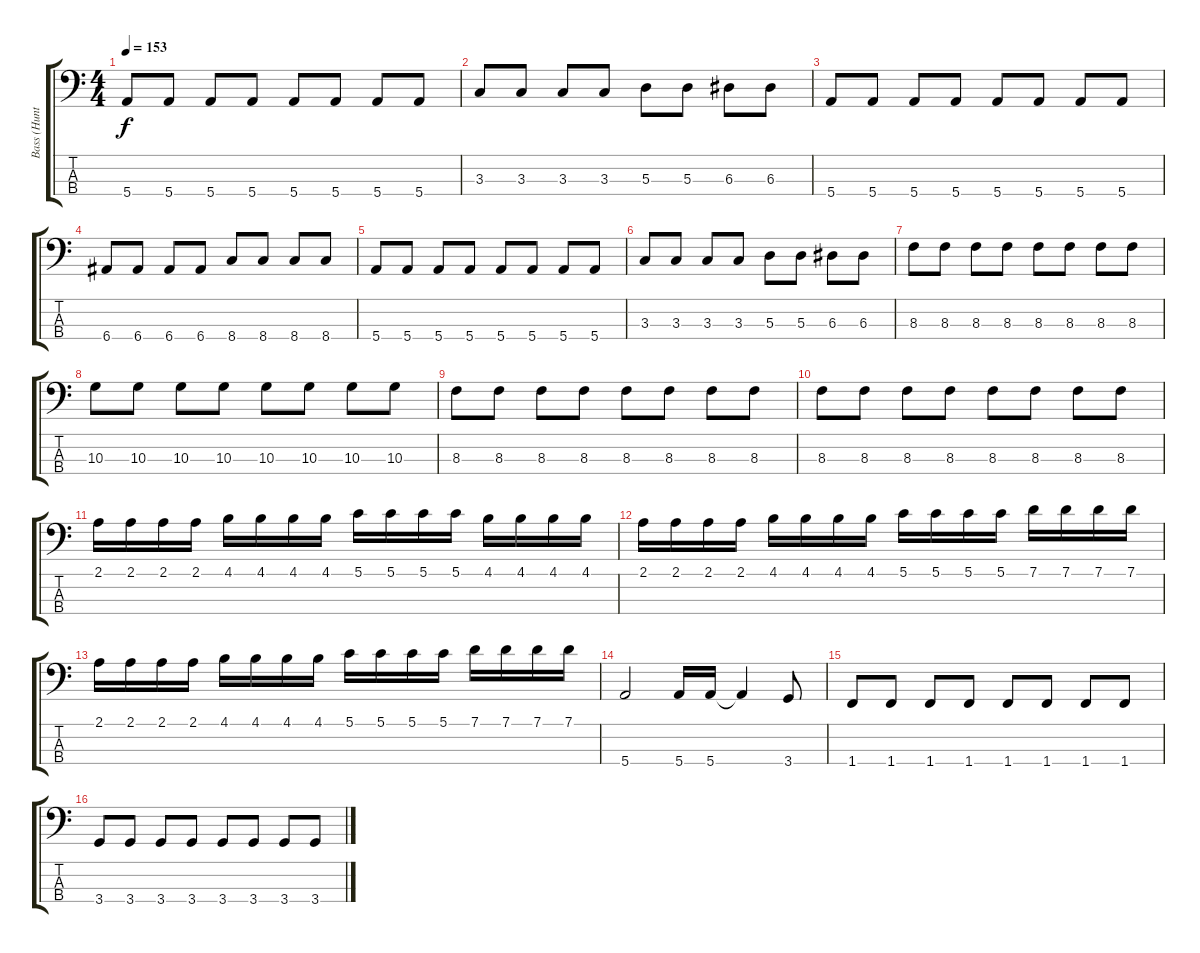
\track ("Bass (Hunter)" "Bass (Hunt") {instrument electricbasspick}
\staff {score tabs}
\tuning (G2 D2 A1 E1) {hide}
\ts (4 4)
\tempo 153
\clef f4
\ks c
5.4.8{dy f} 5.4.8 5.4.8 5.4.8 5.4.8 5.4.8 5.4.8 5.4.8 |
3.3.8 3.3.8 3.3.8 3.3.8 5.3.8 5.3.8 6.3.8 6.3.8 |
5.4.8 5.4.8 5.4.8 5.4.8 5.4.8 5.4.8 5.4.8 5.4.8 |
6.4.8 6.4.8 6.4.8 6.4.8 8.4.8 8.4.8 8.4.8 8.4.8 |
5.4.8 5.4.8 5.4.8 5.4.8 5.4.8 5.4.8 5.4.8 5.4.8 |
3.3.8 3.3.8 3.3.8 3.3.8 5.3.8 5.3.8 6.3.8 6.3.8 |
8.3.8 8.3.8 8.3.8 8.3.8 8.3.8 8.3.8 8.3.8 8.3.8 |
10.3.8 10.3.8 10.3.8 10.3.8 10.3.8 10.3.8 10.3.8 10.3.8 |
8.3.8 8.3.8 8.3.8 8.3.8 8.3.8 8.3.8 8.3.8 8.3.8 |
8.3.8 8.3.8 8.3.8 8.3.8 8.3.8 8.3.8 8.3.8 8.3.8 |
2.1.16 2.1.16 2.1.16 2.1.16 4.1.16 4.1.16 4.1.16 4.1.16 5.1.16 5.1.16 5.1.16 5.1.16 4.1.16 4.1.16 4.1.16 4.1.16 |
2.1.16 2.1.16 2.1.16 2.1.16 4.1.16 4.1.16 4.1.16 4.1.16 5.1.16 5.1.16 5.1.16 5.1.16 7.1.16 7.1.16 7.1.16 7.1.16 |
2.1.16 2.1.16 2.1.16 2.1.16 4.1.16 4.1.16 4.1.16 4.1.16 5.1.16 5.1.16 5.1.16 5.1.16 7.1.16 7.1.16 7.1.16 7.1.16 |
5.4.2 5.4.16 5.4.16 5.4{t}.4 3.4.8 |
1.4.8 1.4.8 1.4.8 1.4.8 1.4.8 1.4.8 1.4.8 1.4.8 |
3.4.8 3.4.8 3.4.8 3.4.8 3.4.8 3.4.8 3.4.8 3.4.8
